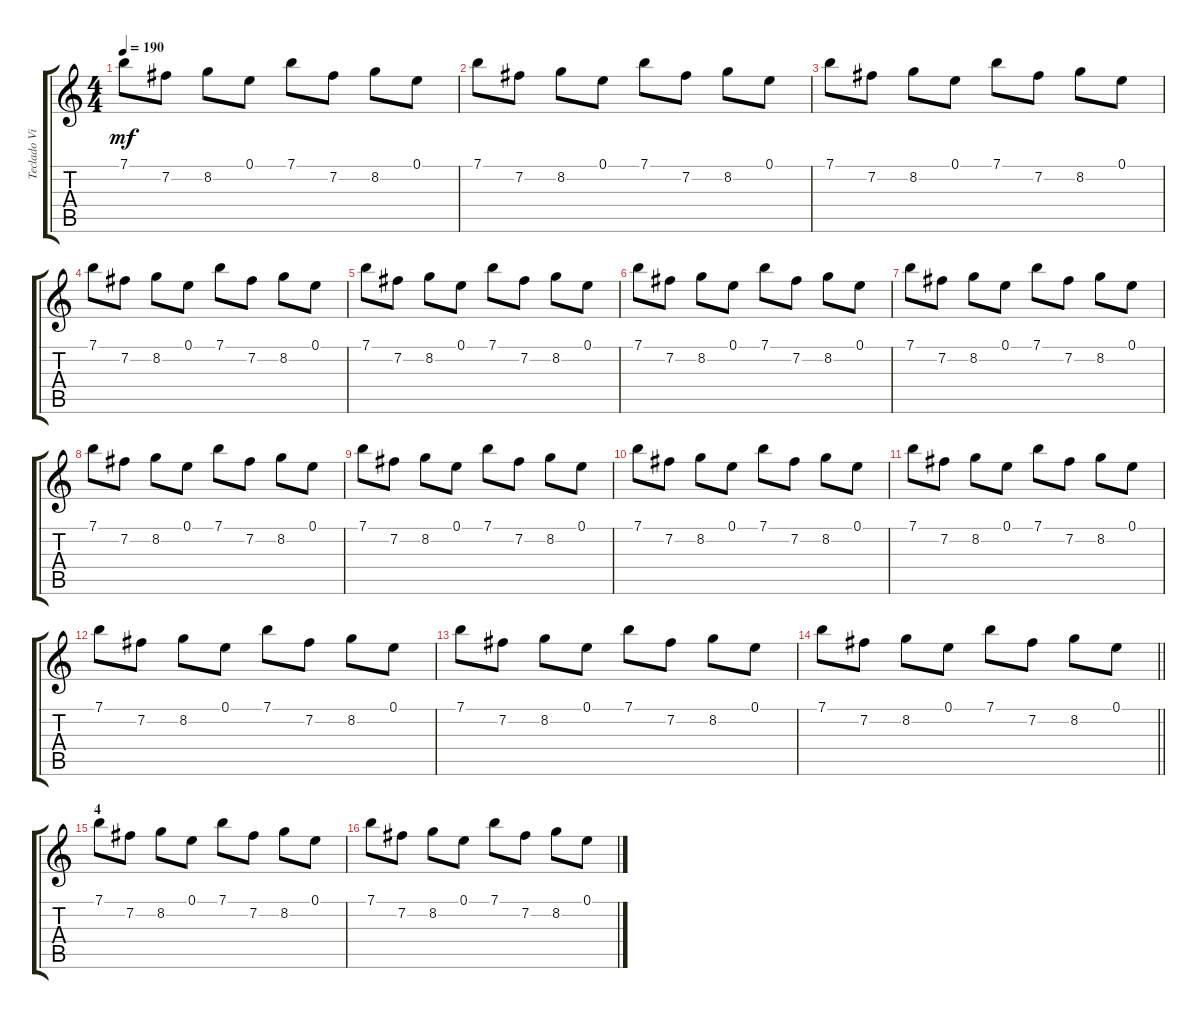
\track ("Teclado Viejo(?)/Mandolina (FX)" "Teclado Vi") {instrument banjo}
\staff {score tabs}
\tuning (E4 B3 G3 D3 A2 E2) {hide}
\displaytranspose 12
\ts (4 4)
\tempo 190
\clef g2
\ks c
7.1.8{dy mf} 7.2.8 8.2.8 0.1.8 7.1.8 7.2.8 8.2.8 0.1.8 |
7.1.8 7.2.8 8.2.8 0.1.8 7.1.8 7.2.8 8.2.8 0.1.8 |
7.1.8 7.2.8 8.2.8 0.1.8 7.1.8 7.2.8 8.2.8 0.1.8 |
7.1.8 7.2.8 8.2.8 0.1.8 7.1.8 7.2.8 8.2.8 0.1.8 |
7.1.8 7.2.8 8.2.8 0.1.8 7.1.8 7.2.8 8.2.8 0.1.8 |
7.1.8 7.2.8 8.2.8 0.1.8 7.1.8 7.2.8 8.2.8 0.1.8 |
7.1.8 7.2.8 8.2.8 0.1.8 7.1.8 7.2.8 8.2.8 0.1.8 |
7.1.8 7.2.8 8.2.8 0.1.8 7.1.8 7.2.8 8.2.8 0.1.8 |
7.1.8 7.2.8 8.2.8 0.1.8 7.1.8 7.2.8 8.2.8 0.1.8 |
7.1.8 7.2.8 8.2.8 0.1.8 7.1.8 7.2.8 8.2.8 0.1.8 |
7.1.8 7.2.8 8.2.8 0.1.8 7.1.8 7.2.8 8.2.8 0.1.8 |
7.1.8 7.2.8 8.2.8 0.1.8 7.1.8 7.2.8 8.2.8 0.1.8 |
7.1.8 7.2.8 8.2.8 0.1.8 7.1.8 7.2.8 8.2.8 0.1.8 |
\barLineRight lightlight
7.1.8 7.2.8 8.2.8 0.1.8 7.1.8 7.2.8 8.2.8 0.1.8 |
\section ("" "4")
7.1.8 7.2.8 8.2.8 0.1.8 7.1.8 7.2.8 8.2.8 0.1.8 |
7.1.8 7.2.8 8.2.8 0.1.8 7.1.8 7.2.8 8.2.8 0.1.8
